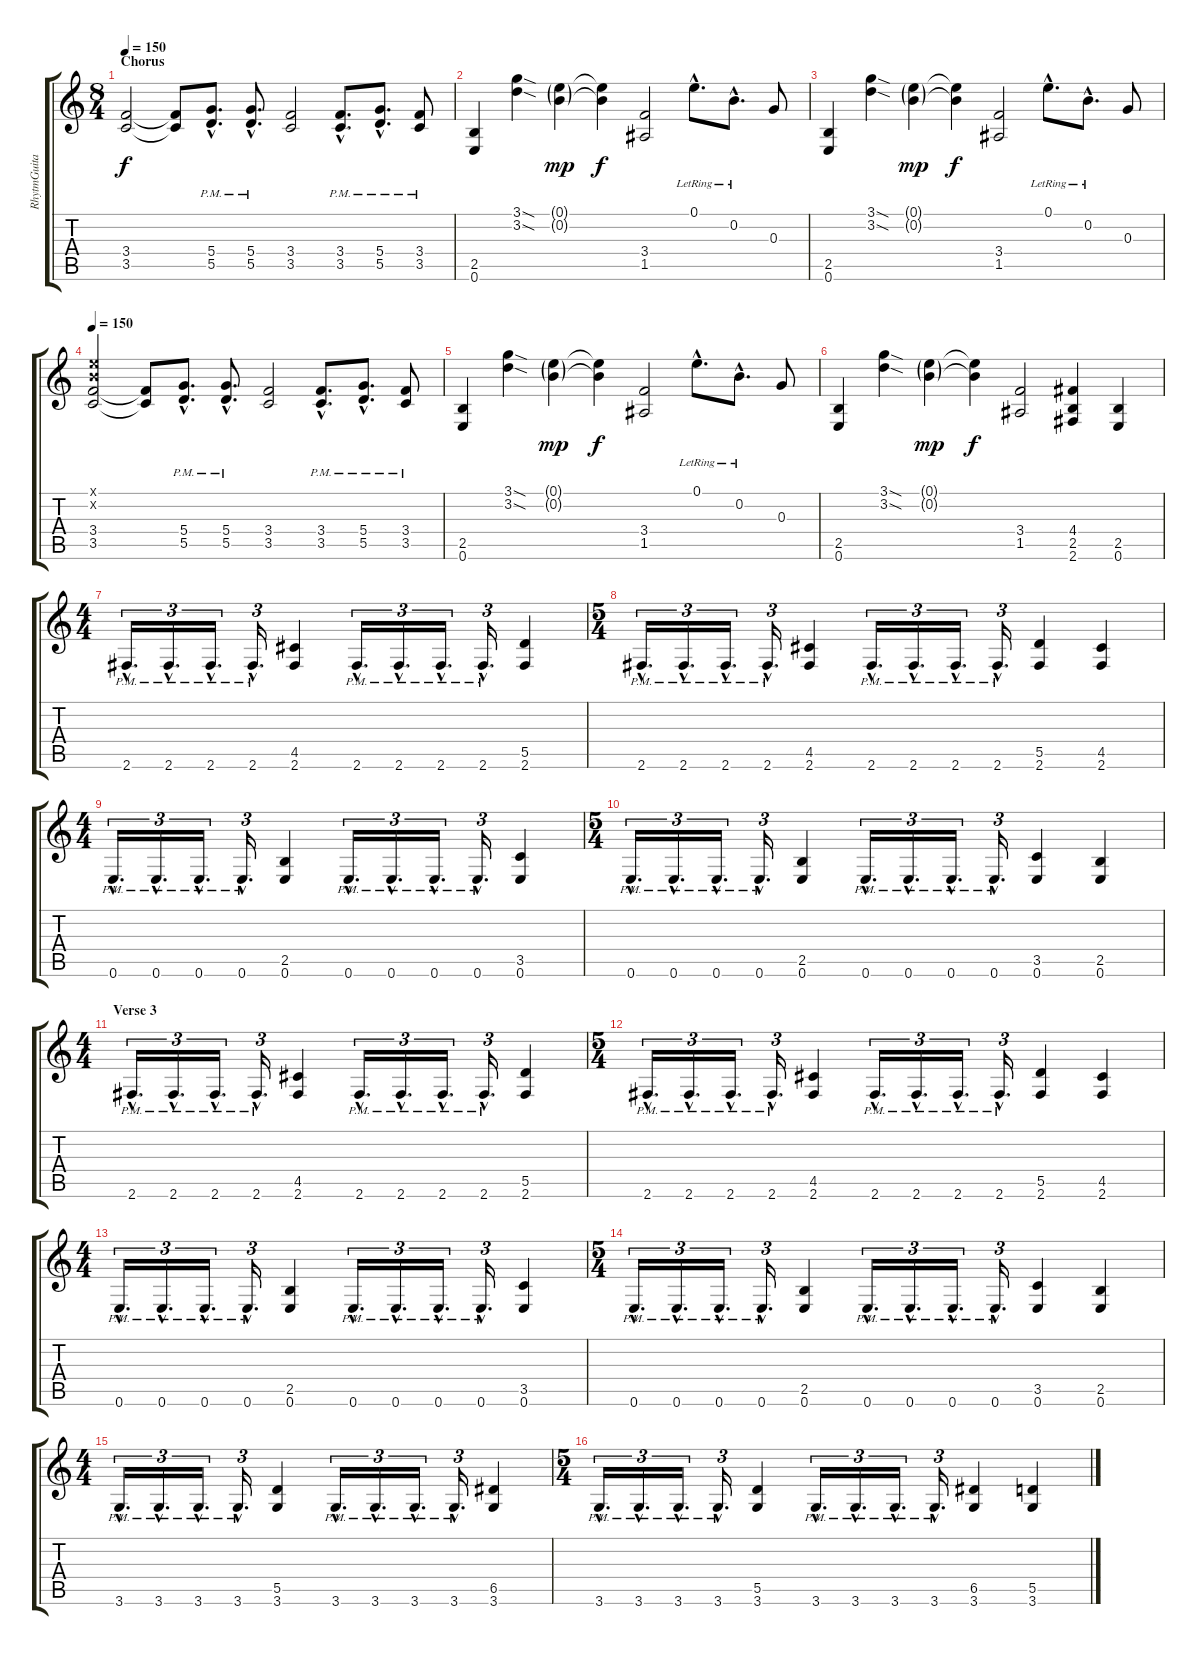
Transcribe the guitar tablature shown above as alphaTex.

\track ("RhytmGuitar - Michael Denner" "RhytmGuita") {instrument distortionguitar}
\staff {score tabs}
\tuning (E4 B3 G3 D3 A2 E2) {hide}
\ts (8 4)
\section ("" "Chorus")
\tempo 150
\clef g2
\ks c
(3.4 3.5).2{dy f} (3.4{t} 3.5{t}).8 (5.4{hac pm} 5.5{hac pm}).8{d} (5.4{hac pm} 5.5{hac pm}).8{d} (3.4 3.5).2 (3.4{hac pm} 3.5{hac pm}).8{d} (5.4{hac pm} 5.5{hac pm}).8{d} (3.4{pm} 3.5{pm}).8 |
(2.5 0.6).4 (3.1{sod} 3.2{sod}).4 (0.1{g} 0.2{g}).4{dy mp} (0.1{t} 0.2{t}).4{dy f} (3.4 1.5).2 0.1{hac lr}.8{d} 0.2{hac lr}.8{d} 0.3.8 |
(2.5 0.6).4 (3.1{sod} 3.2{sod}).4 (0.1{g} 0.2{g}).4{dy mp} (0.1{t} 0.2{t}).4{dy f} (3.4 1.5).2 0.1{hac lr}.8{d} 0.2{hac lr}.8{d} 0.3.8 |
\tempo 150
(0.1{x} 0.2{x} 3.4 3.5).2 (3.4{t} 3.5{t}).8 (5.4{hac pm} 5.5{hac pm}).8{d} (5.4{hac pm} 5.5{hac pm}).8{d} (3.4 3.5).2 (3.4{hac pm} 3.5{hac pm}).8{d} (5.4{hac pm} 5.5{hac pm}).8{d} (3.4{pm} 3.5{pm}).8 |
(2.5 0.6).4 (3.1{sod} 3.2{sod}).4 (0.1{g} 0.2{g}).4{dy mp} (0.1{t} 0.2{t}).4{dy f} (3.4 1.5).2 0.1{hac lr}.8{d} 0.2{hac lr}.8{d} 0.3.8 |
(2.5 0.6).4 (3.1{sod} 3.2{sod}).4 (0.1{g} 0.2{g}).4{dy mp} (0.1{t} 0.2{t}).4{dy f} (3.4 1.5).2 (4.4 2.5 2.6).4 (2.5 0.6).4 |
\ts (4 4)
2.6{hac pm}.16{d tu (3 2)} 2.6{hac pm}.16{d tu (3 2)} 2.6{hac pm}.16{d tu (3 2)} 2.6{hac pm}.16{d tu (3 2)} (4.5 2.6).4 2.6{hac pm}.16{d tu (3 2)} 2.6{hac pm}.16{d tu (3 2)} 2.6{hac pm}.16{d tu (3 2)} 2.6{hac pm}.16{d tu (3 2)} (5.5 2.6).4 |
\ts (5 4)
2.6{hac pm}.16{d tu (3 2)} 2.6{hac pm}.16{d tu (3 2)} 2.6{hac pm}.16{d tu (3 2)} 2.6{hac pm}.16{d tu (3 2)} (4.5 2.6).4 2.6{hac pm}.16{d tu (3 2)} 2.6{hac pm}.16{d tu (3 2)} 2.6{hac pm}.16{d tu (3 2)} 2.6{hac pm}.16{d tu (3 2)} (5.5 2.6).4 (4.5 2.6).4 |
\ts (4 4)
0.6{hac pm}.16{d tu (3 2)} 0.6{hac pm}.16{d tu (3 2)} 0.6{hac pm}.16{d tu (3 2)} 0.6{hac pm}.16{d tu (3 2)} (2.5 0.6).4 0.6{hac pm}.16{d tu (3 2)} 0.6{hac pm}.16{d tu (3 2)} 0.6{hac pm}.16{d tu (3 2)} 0.6{hac pm}.16{d tu (3 2)} (3.5 0.6).4 |
\ts (5 4)
0.6{hac pm}.16{d tu (3 2)} 0.6{hac pm}.16{d tu (3 2)} 0.6{hac pm}.16{d tu (3 2)} 0.6{hac pm}.16{d tu (3 2)} (2.5 0.6).4 0.6{hac pm}.16{d tu (3 2)} 0.6{hac pm}.16{d tu (3 2)} 0.6{hac pm}.16{d tu (3 2)} 0.6{hac pm}.16{d tu (3 2)} (3.5 0.6).4 (2.5 0.6).4 |
\ts (4 4)
\section ("" "Verse 3")
2.6{hac pm}.16{d tu (3 2)} 2.6{hac pm}.16{d tu (3 2)} 2.6{hac pm}.16{d tu (3 2)} 2.6{hac pm}.16{d tu (3 2)} (4.5 2.6).4 2.6{hac pm}.16{d tu (3 2)} 2.6{hac pm}.16{d tu (3 2)} 2.6{hac pm}.16{d tu (3 2)} 2.6{hac pm}.16{d tu (3 2)} (5.5 2.6).4 |
\ts (5 4)
2.6{hac pm}.16{d tu (3 2)} 2.6{hac pm}.16{d tu (3 2)} 2.6{hac pm}.16{d tu (3 2)} 2.6{hac pm}.16{d tu (3 2)} (4.5 2.6).4 2.6{hac pm}.16{d tu (3 2)} 2.6{hac pm}.16{d tu (3 2)} 2.6{hac pm}.16{d tu (3 2)} 2.6{hac pm}.16{d tu (3 2)} (5.5 2.6).4 (4.5 2.6).4 |
\ts (4 4)
0.6{hac pm}.16{d tu (3 2)} 0.6{hac pm}.16{d tu (3 2)} 0.6{hac pm}.16{d tu (3 2)} 0.6{hac pm}.16{d tu (3 2)} (2.5 0.6).4 0.6{hac pm}.16{d tu (3 2)} 0.6{hac pm}.16{d tu (3 2)} 0.6{hac pm}.16{d tu (3 2)} 0.6{hac pm}.16{d tu (3 2)} (3.5 0.6).4 |
\ts (5 4)
0.6{hac pm}.16{d tu (3 2)} 0.6{hac pm}.16{d tu (3 2)} 0.6{hac pm}.16{d tu (3 2)} 0.6{hac pm}.16{d tu (3 2)} (2.5 0.6).4 0.6{hac pm}.16{d tu (3 2)} 0.6{hac pm}.16{d tu (3 2)} 0.6{hac pm}.16{d tu (3 2)} 0.6{hac pm}.16{d tu (3 2)} (3.5 0.6).4 (2.5 0.6).4 |
\ts (4 4)
3.6{hac pm}.16{d tu (3 2)} 3.6{hac pm}.16{d tu (3 2)} 3.6{hac pm}.16{d tu (3 2)} 3.6{hac pm}.16{d tu (3 2)} (5.5 3.6).4 3.6{hac pm}.16{d tu (3 2)} 3.6{hac pm}.16{d tu (3 2)} 3.6{hac pm}.16{d tu (3 2)} 3.6{hac pm}.16{d tu (3 2)} (6.5 3.6).4 |
\ts (5 4)
3.6{hac pm}.16{d tu (3 2)} 3.6{hac pm}.16{d tu (3 2)} 3.6{hac pm}.16{d tu (3 2)} 3.6{hac pm}.16{d tu (3 2)} (5.5 3.6).4 3.6{hac pm}.16{d tu (3 2)} 3.6{hac pm}.16{d tu (3 2)} 3.6{hac pm}.16{d tu (3 2)} 3.6{hac pm}.16{d tu (3 2)} (6.5 3.6).4 (5.5 3.6).4
